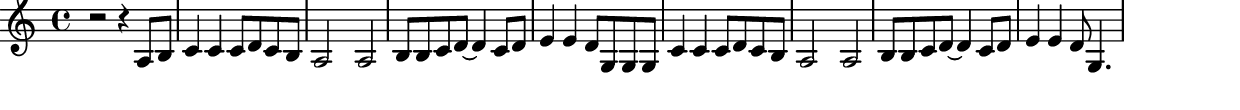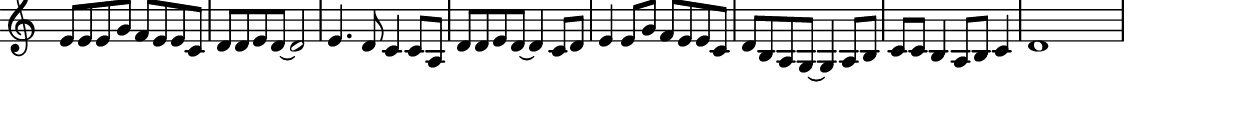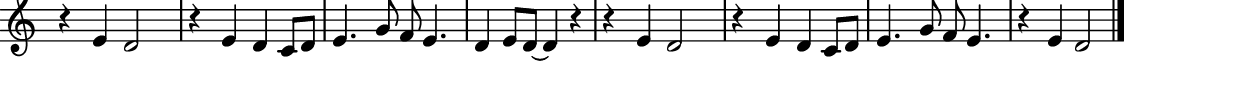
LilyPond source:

% MusicXML to Lilypond converter by Kovi

szovegAAA = \lyricmode {  "The"  \skip 4 "last" "that" "e" -- "ver" -- "she"  \skip 4 "saw" "him," "car" -- "ried" "a" -- "way" "by" "the" "moon" -- "light" "sha" -- "dow,"  \skip 4 "He" "pas" -- "sed" "on" "wor" -- "ried" "and" "war" -- "ning," "Car" -- "ried" "a" -- "way" "by" "the" "moon" -- "light" "sha" -- "dow," "Lost" "in" "a" --  \skip 4 "ri" -- "ver"  \skip 4 "last" "sat" -- "ur" -- "day" "night," "Far" "a" -- "way" "on" "the" "ot" --  \skip 4 "her" "side," "He" "was" "caught" "in" "a" "mid" -- "dle" "of" "a" "des" -- "pre" -- "ate" "fight," "And" "she" "could" "not" "find" "how" "to" "get" "through." "I" "saty," "I" "pray," "I" "see" "you" "in" "hea" -- "ven" "far" "a" -- "way," "I" "stay," "I" "pray" "I" "see" "you" "in" "hea" -- "ven" "far" "way."  }

% Analyzing...
% 1 parts
% 1 Staff
% forceBassClefActive = 
melody = {
% 122 notes in the part
% 1 voices

\new Staff
\new Voice {
% 122 notes
% 25 mesaures

% Measure 1
\clef "treble"
\key c \major
\time 4/4 
r2 r4 a8 b8 
% Measure 2
c'4 c'4 c'8 d'8 c'8 b8 
% Measure 3
a2 a2 
% Measure 4
b8 b8 c'8 d'8~ d'4 c'8 d'8 
% Measure 5
e'4 e'4 d'8 g8 g8 g8 
% Measure 6
c'4 c'4 c'8 d'8 c'8 b8 
% Measure 7
a2 a2 
% Measure 8
b8 b8 c'8 d'8~ d'4 c'8 d'8 
% Measure 9
e'4 e'4 d'8 g4. 
% Measure 10
\break
e'8 e'8 e'8 g'8 f'8 e'8 e'8 c'8 
% Measure 11
d'8 d'8 e'8 d'8~ d'2 
% Measure 12
e'4. d'8 c'4 c'8 a8 
% Measure 13
d'8 d'8 e'8 d'8~ d'4 c'8 d'8 
% Measure 14
e'4 e'8 g'8 f'8 e'8 e'8 c'8 
% Measure 15
d'8 b8 a8 g8~ g4 a8 b8 
% Measure 16
c'8 c'8 b4 a8 b8 c'4 
% Measure 17
d'1 
% Measure 18
\break
r4 e'4 d'2 
% Measure 19
r4 e'4 d'4 c'8 d'8 
% Measure 20
e'4. g'8 f'8 e'4. 
% Measure 21
d'4 e'8 d'8~ d'4 r4 
% Measure 22
r4 e'4 d'2 
% Measure 23
r4 e'4 d'4 c'8 d'8 
% Measure 24
e'4. g'8 f'8 e'4. 
% Measure 25
r4 e'4 d'2 \bar "|." 
} % voice
} % melody


harmonies = \chordmode {
% 38 chords
\germanChords
s4 s4 s4 s4 a4:m s4 s4 s4 f4 s4 s4 s4 g4 s4 s4 s4 c4 s4 g4 s4 a4:m s4 s4 s4 f4 s4 s4 s4 g4 s4 s4 s4 c4 s4 g4 s4 c4 s4 s4 s4 g4 s4 s4 s4 a4:m s4 f4 s4 g4 s4 s4 s4 c4 s4 s4 s4 g4 s4 s4 s4 a4:m s4 f4 s4 g4 s4 s4 s4 g4 c4 g4 s4 g4 c4 g4 s4 c4 s4 f4 s4 g4 s4 s4 s4 g4 c4 g4 s4 g4 c4 g4 s4 c4 s4 f4 s4 g4
}

\include "../../definitions.ly"
